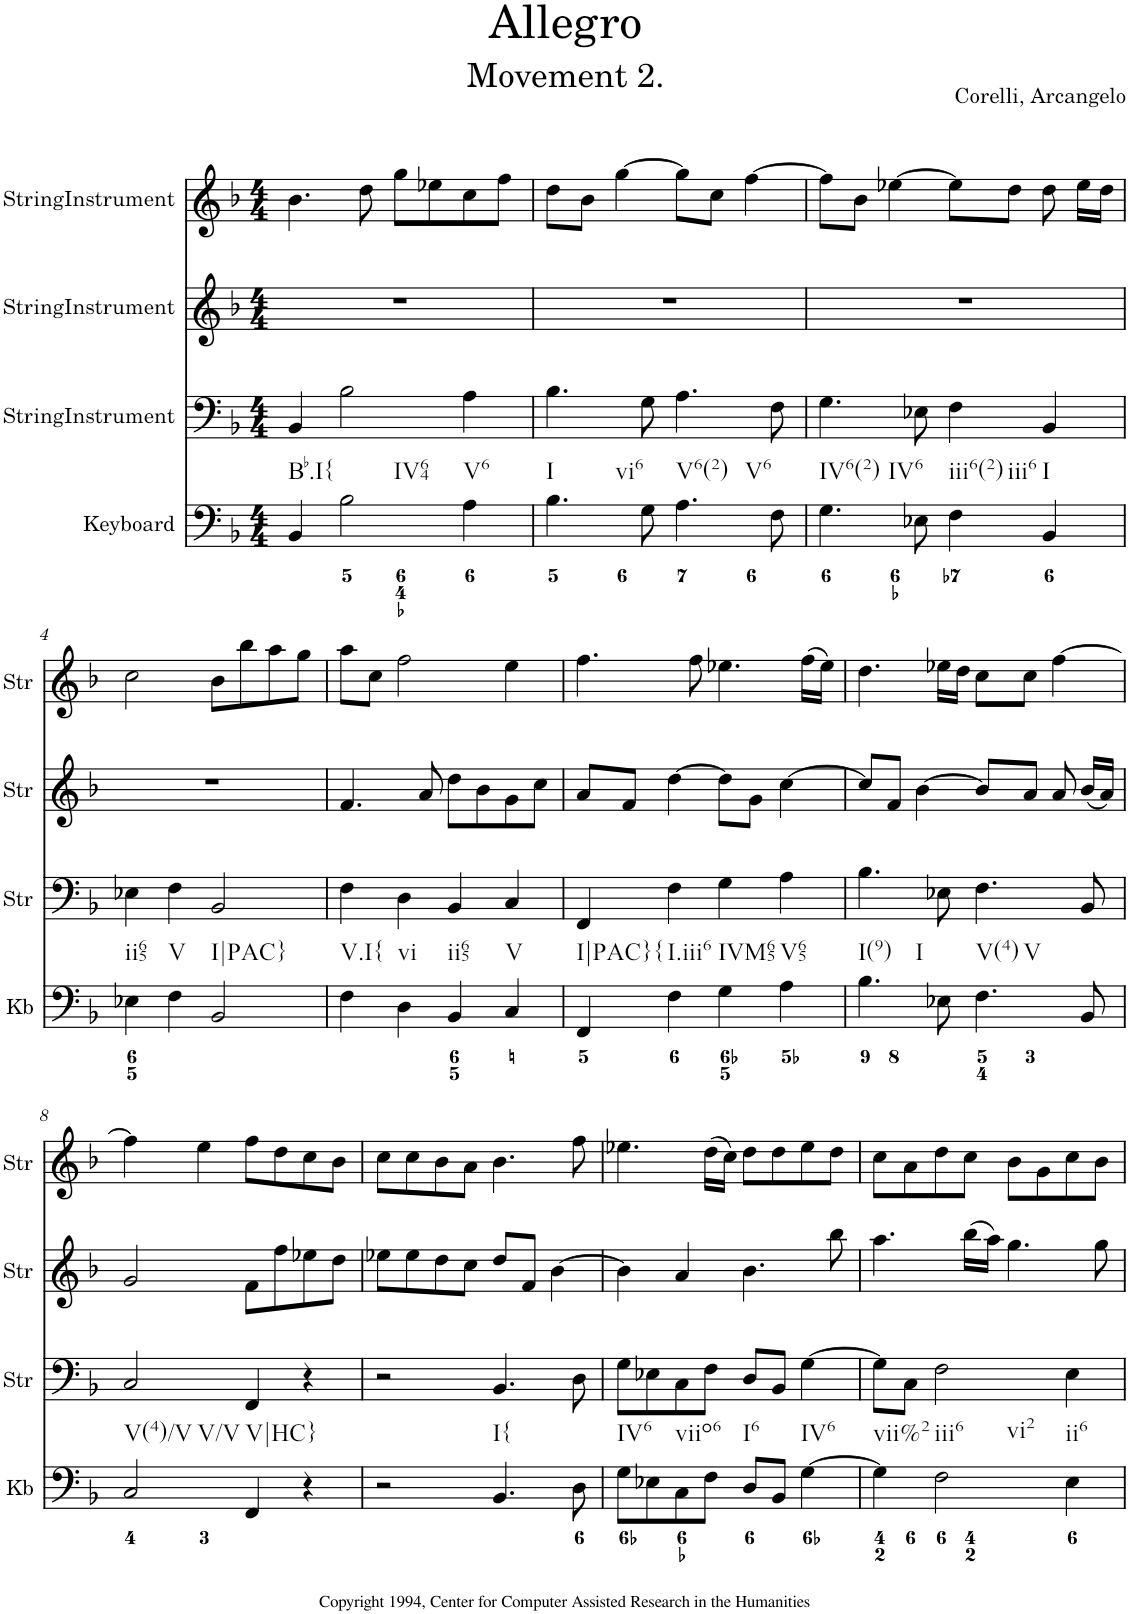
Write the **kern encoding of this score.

**kern	**kern	**kern	**kern
*part4	*part3	*part2	*part1
*staff4	*staff3	*staff2	*staff1
*I"Keyboard	*I"StringInstrument	*I"StringInstrument	*I"StringInstrument
*I'Kb	*I'Str	*I'Str	*I'Str
*clefF4	*clefF4	*clefG2	*clefG2
*k[b-]	*k[b-]	*k[b-]	*k[b-]
*M4/4	*M4/4	*M4/4	*M4/4
=1	=1	=1	=1
!LO:TX:b:t=Bb.I{	!	!	!
4BB-/	4BB-/	1r	4.b-\
!LO:TX:b:t=IV64	!	!	!
2B-\	2B-\	.	.
.	.	.	8dd\
.	.	.	8gg\L
.	.	.	8ee-X\
!LO:TX:b:t=V6	!	!	!
4A\	4A\	.	8cc\
.	.	.	8ff\J
=2	=2	=2	=2
!LO:TX:b:t=I	!	!	!
!LO:TX:b:t=vi6	!	!	!
4.B-\	4.B-\	1r	8dd\L
.	.	.	8b-\J
.	.	.	[4gg\
8G\	8G\	.	.
!LO:TX:b:t=V6(2)	!	!	!
!LO:TX:b:t=V6	!	!	!
4.A\	4.A\	.	8gg\L]
.	.	.	8cc\J
.	.	.	[4ff\
8F\	8F\	.	.
=3	=3	=3	=3
!LO:TX:b:t=IV6(2)	!	!	!
!LO:TX:b:t=IV6	!	!	!
4.G\	4.G\	1r	8ff\L]
.	.	.	8b-\J
.	.	.	[4ee-X\
8E-X\	8E-X\	.	.
!LO:TX:b:t=iii6(2)	!	!	!
!LO:TX:b:t=iii6	!	!	!
4F\	4F\	.	8ee-\L]
.	.	.	8dd\J
!LO:TX:b:t=I	!	!	!
4BB-/	4BB-/	.	8dd\
.	.	.	16ee-\LL
.	.	.	16dd\JJ
!!LO:LB:g=z
=4	=4	=4	=4
!LO:TX:b:t=ii65	!	!	!
4E-X\	4E-X\	1r	2cc\
!LO:TX:b:t=V	!	!	!
4F\	4F\	.	.
!LO:TX:b:t=I|PAC}	!	!	!
2BB-/	2BB-/	.	8b-\L
.	.	.	8bb-\
.	.	.	8aa\
.	.	.	8gg\J
=5	=5	=5	=5
!LO:TX:b:t=V.I{	!	!	!
4F\	4F\	4.f/	8aa\L
.	.	.	8cc\J
!LO:TX:b:t=vi	!	!	!
4D\	4D\	.	2ff\
.	.	8a/	.
!LO:TX:b:t=ii65	!	!	!
4BB-/	4BB-/	8dd\L	.
.	.	8b-\	.
!LO:TX:b:t=V	!	!	!
4C/	4C/	8g\	4ee\
.	.	8cc\J	.
=6	=6	=6	=6
!LO:TX:b:t=I|PAC}{	!	!	!
4FF/	4FF/	8a/L	4.ff\
.	.	8f/J	.
!LO:TX:b:t=I.iii6	!	!	!
4F\	4F\	[4dd\	.
.	.	.	8ff\
!LO:TX:b:t=IVM65	!	!	!
4G\	4G\	8dd\L]	4.ee-X\
.	.	8g\J	.
!LO:TX:b:t=V65	!	!	!
4A\	4A\	[4cc\	.
.	.	.	(16ff\LL
.	.	.	16ee-\JJ)
=7	=7	=7	=7
!LO:TX:b:t=I(9)	!	!	!
!LO:TX:b:t=I	!	!	!
4.B-\	4.B-\	8cc/L]	4.dd\
.	.	8f/J	.
.	.	[4b-\	.
8E-X\	8E-X\	.	16ee-X\LL
.	.	.	16dd\JJ
!LO:TX:b:t=V(4)	!	!	!
!LO:TX:b:t=V	!	!	!
4.F\	4.F\	8b-/L]	8cc\L
.	.	8a/J	8cc\J
.	.	8a/	[4ff\
8BB-/	8BB-/	(16b-/LL	.
.	.	16a/JJ)	.
!!LO:LB:g=z
=8	=8	=8	=8
!LO:TX:b:t=V(4)/V	!	!	!
!LO:TX:b:t=V/V	!	!	!
2C/	2C/	2g/	4ff\]
.	.	.	4ee\
!LO:TX:b:t=V|HC}	!	!	!
4FF/	4FF/	8f\L	8ff\L
.	.	8ff\	8dd\
4r	4r	8ee-X\	8cc\
.	.	8dd\J	8b-\J
=9	=9	=9	=9
2r	2r	8ee-X\L	8cc\L
.	.	8ee-\	8cc\
.	.	8dd\	8b-\
.	.	8cc\J	8a\J
!LO:TX:b:t=I{	!	!	!
4.BB-/	4.BB-/	8dd/L	4.b-\
.	.	8f/J	.
.	.	[4b-\	.
8D\	8D\	.	8ff\
=10	=10	=10	=10
!LO:TX:b:t=IV6	!	!	!
8G\L	8G\L	4b-\]	4.ee-X\
8E-X\	8E-X\	.	.
!LO:TX:b:t=viio6	!	!	!
8C\	8C\	4a/	.
8F\J	8F\J	.	(16dd\LL
.	.	.	16cc\JJ)
!LO:TX:b:t=I6	!	!	!
8D/L	8D/L	4.b-\	8dd\L
8BB-/J	8BB-/J	.	8dd\
!LO:TX:b:t=IV6	!	!	!
[4G\	[4G\	.	8ee-\
.	.	8bb-\	8dd\J
=11	=11	=11	=11
!LO:TX:b:t=vii%2	!	!	!
4G\]	8G\L]	4.aa\	8cc\L
.	8C\J	.	8a\
!LO:TX:b:t=iii6	!	!	!
!LO:TX:b:t=vi2	!	!	!
2F\	2F\	.	8dd\
.	.	(16bb-\LL	8cc\J
.	.	16aa\JJ)	.
.	.	4.gg\	8b-\L
.	.	.	8g\
!LO:TX:b:t=ii6	!	!	!
4E\	4E\	.	8cc\
.	.	8gg\	8b-\J
=	=	=	=
*-	*-	*-	*-
